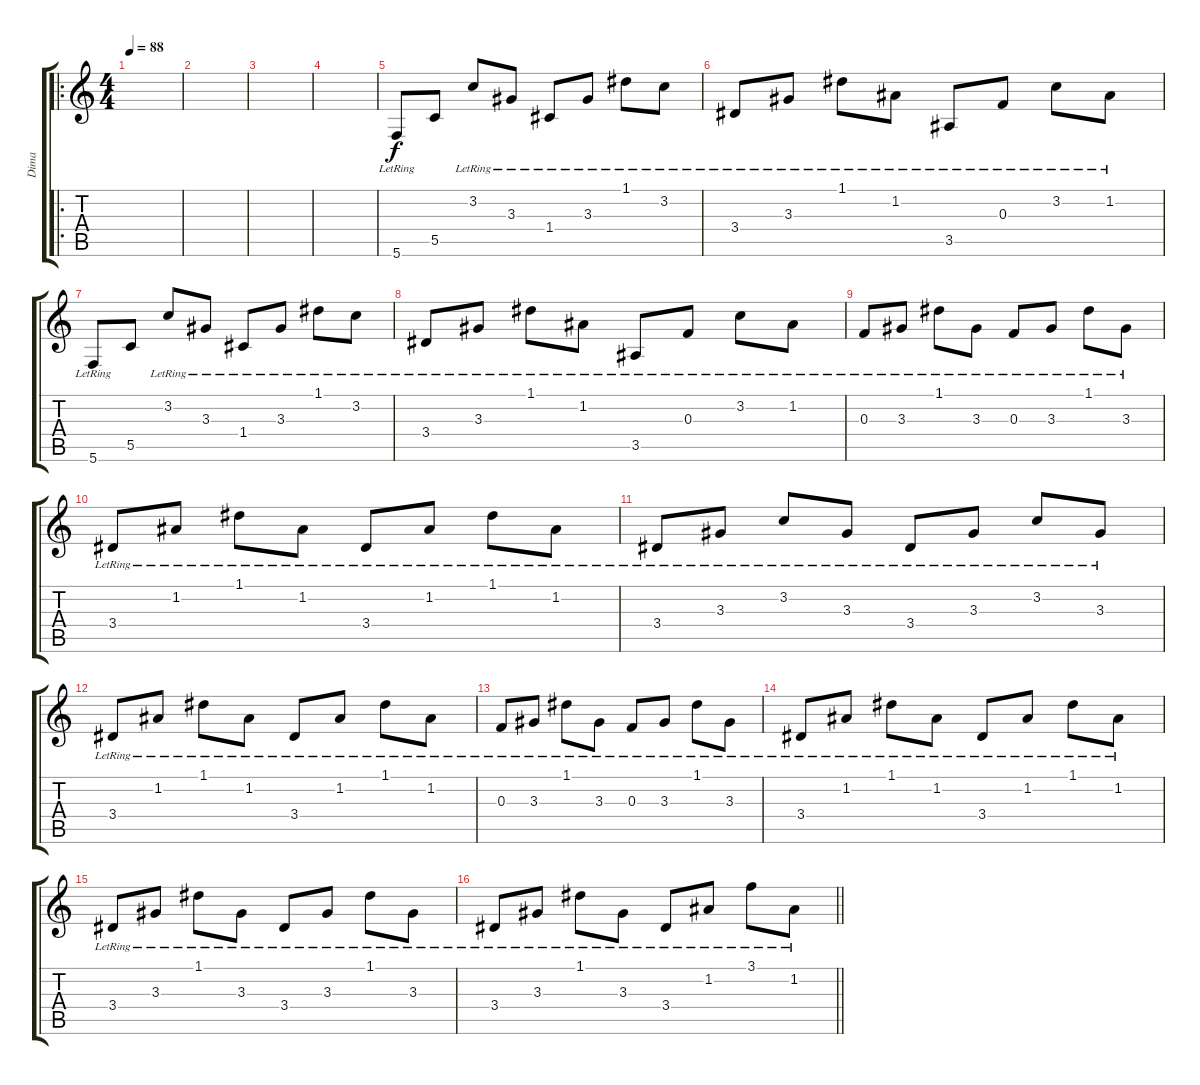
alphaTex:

\track ("Dima" "Dima") {solo instrument distortionguitar}
\staff {score tabs}
\tuning (D4 A3 F3 C3 G2 C2) {hide}
\ro
\ts (4 4)
\tempo 88
\clef g2
\ks c
|
|
|
|
5.6{lr}.8{instrument acousticguitarsteel} 5.5.8 3.2{lr}.8 3.3{lr}.8 1.4{lr}.8 3.3{lr}.8 1.1{lr}.8 3.2{lr}.8 |
3.4{lr}.8 3.3{lr}.8 1.1{lr}.8 1.2{lr}.8 3.5{lr}.8 0.3{lr}.8 3.2{lr}.8 1.2{lr}.8 |
5.6{lr}.8 5.5.8 3.2{lr}.8 3.3{lr}.8 1.4{lr}.8 3.3{lr}.8 1.1{lr}.8 3.2{lr}.8 |
3.4{lr}.8 3.3{lr}.8 1.1{lr}.8 1.2{lr}.8 3.5{lr}.8 0.3{lr}.8 3.2{lr}.8 1.2{lr}.8 |
0.3{lr}.8 3.3{lr}.8 1.1{lr}.8 3.3{lr}.8 0.3{lr}.8 3.3{lr}.8 1.1{lr}.8 3.3{lr}.8 |
3.4{lr}.8 1.2{lr}.8 1.1{lr}.8 1.2{lr}.8 3.4{lr}.8 1.2{lr}.8 1.1{lr}.8 1.2{lr}.8 |
3.4{lr}.8 3.3{lr}.8 3.2{lr}.8 3.3{lr}.8 3.4{lr}.8 3.3{lr}.8 3.2{lr}.8 3.3{lr}.8 |
3.4{lr}.8 1.2{lr}.8 1.1{lr}.8 1.2{lr}.8 3.4{lr}.8 1.2{lr}.8 1.1{lr}.8 1.2{lr}.8 |
0.3{lr}.8 3.3{lr}.8 1.1{lr}.8 3.3{lr}.8 0.3{lr}.8 3.3{lr}.8 1.1{lr}.8 3.3{lr}.8 |
3.4{lr}.8 1.2{lr}.8 1.1{lr}.8 1.2{lr}.8 3.4{lr}.8 1.2{lr}.8 1.1{lr}.8 1.2{lr}.8 |
3.4{lr}.8 3.3{lr}.8 1.1{lr}.8 3.3{lr}.8 3.4{lr}.8 3.3{lr}.8 1.1{lr}.8 3.3{lr}.8 |
\barLineRight lightlight
3.4{lr}.8 3.3{lr}.8 1.1{lr}.8 3.3{lr}.8 3.4{lr}.8 1.2{lr}.8 3.1{lr}.8 1.2{lr}.8
